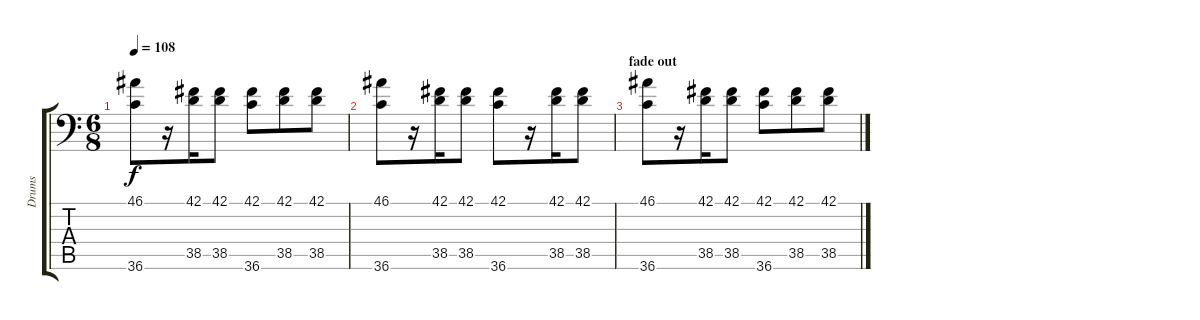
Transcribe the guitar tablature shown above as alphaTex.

\track ("Drums" "Drums") {instrument acousticgrandpiano}
\staff {score tabs}
\tuning (C-1 C-1 C-1 C-1 C-1 C-1) {hide}
\ts (6 8)
\tempo 108
\clef f4
\ks c
(46.1 36.6).8{dy f} r.16 (42.1 38.5).16 (42.1 38.5).8 (42.1 36.6).8 (42.1 38.5).8 (42.1 38.5).8 |
(46.1 36.6).8 r.16 (42.1 38.5).16 (42.1 38.5).8 (42.1 36.6).8 r.16 (42.1 38.5).16 (42.1 38.5).8 |
\section ("" "fade out")
(46.1 36.6).8 r.16 (42.1 38.5).16 (42.1 38.5).8 (42.1 36.6).8 (42.1 38.5).8 (42.1 38.5).8
